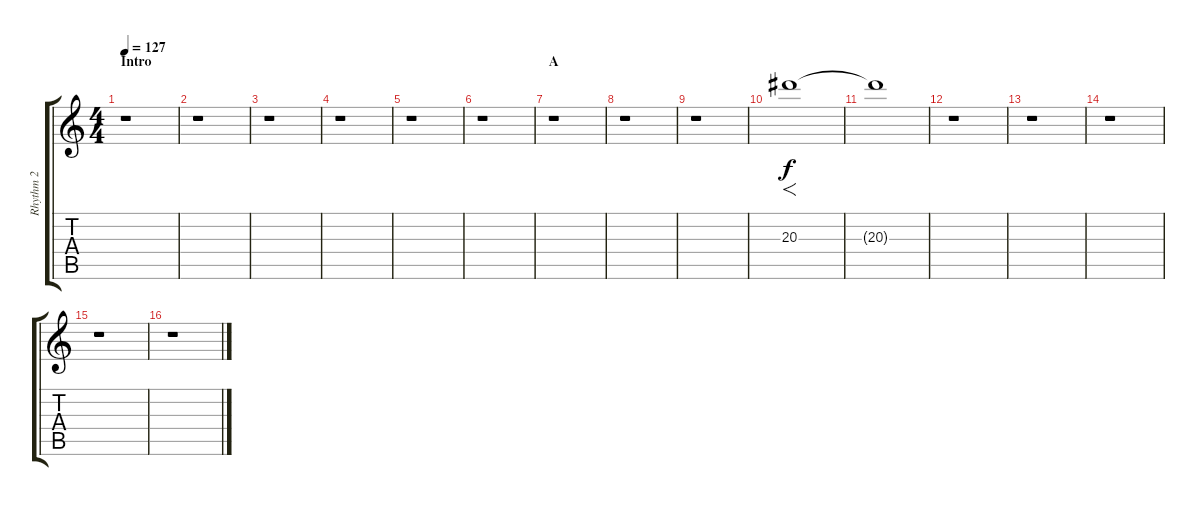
\track ("Rhythm 2" "Rhythm 2") {instrument distortionguitar}
\staff {score tabs}
\tuning (E4 B3 G3 D3 A2 E2) {hide}
\ts (4 4)
\section ("" "Intro")
\tempo 127
\clef g2
\ks c
r.1{dy f instrument distortionguitar} |
r.1 |
r.1 |
r.1 |
r.1 |
r.1 |
\section ("" "A")
r.1 |
r.1 |
r.1 |
20.3.1{f} |
20.3{t}.1{volume 0} |
r.1{volume 16} |
r.1 |
r.1 |
r.1 |
r.1{balance 11}
